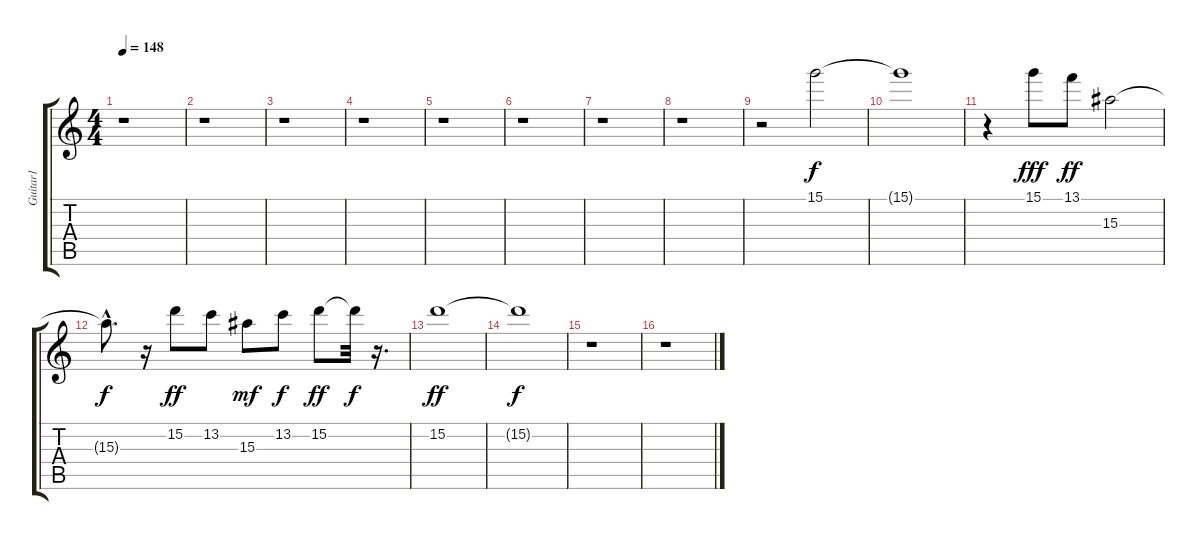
\track ("Guitar1" "Guitar1") {instrument acousticguitarsteel}
\staff {score tabs}
\tuning (E4 B3 G3 D3 A2 E2) {hide}
\ts (4 4)
\tempo 148
\clef g2
\ks c
r.1{dy f} |
r.1 |
r.1 |
r.1 |
r.1 |
r.1 |
r.1 |
r.1 |
r.2 15.1.2{volume 14 instrument overdrivenguitar} |
15.1{t}.1 |
r.4 15.1.8{dy fff} 13.1.8{dy ff} 15.3.2 |
15.3{hac t}.8{d dy f} r.16 15.2.8{dy ff} 13.2.8 15.3.8{dy mf} 13.2.8{dy f} 15.2.8{dy ff} 15.2{t}.32{dy f} r.16{d} |
15.2.1{dy ff} |
15.2{t}.1{dy f} |
r.1 |
r.1
